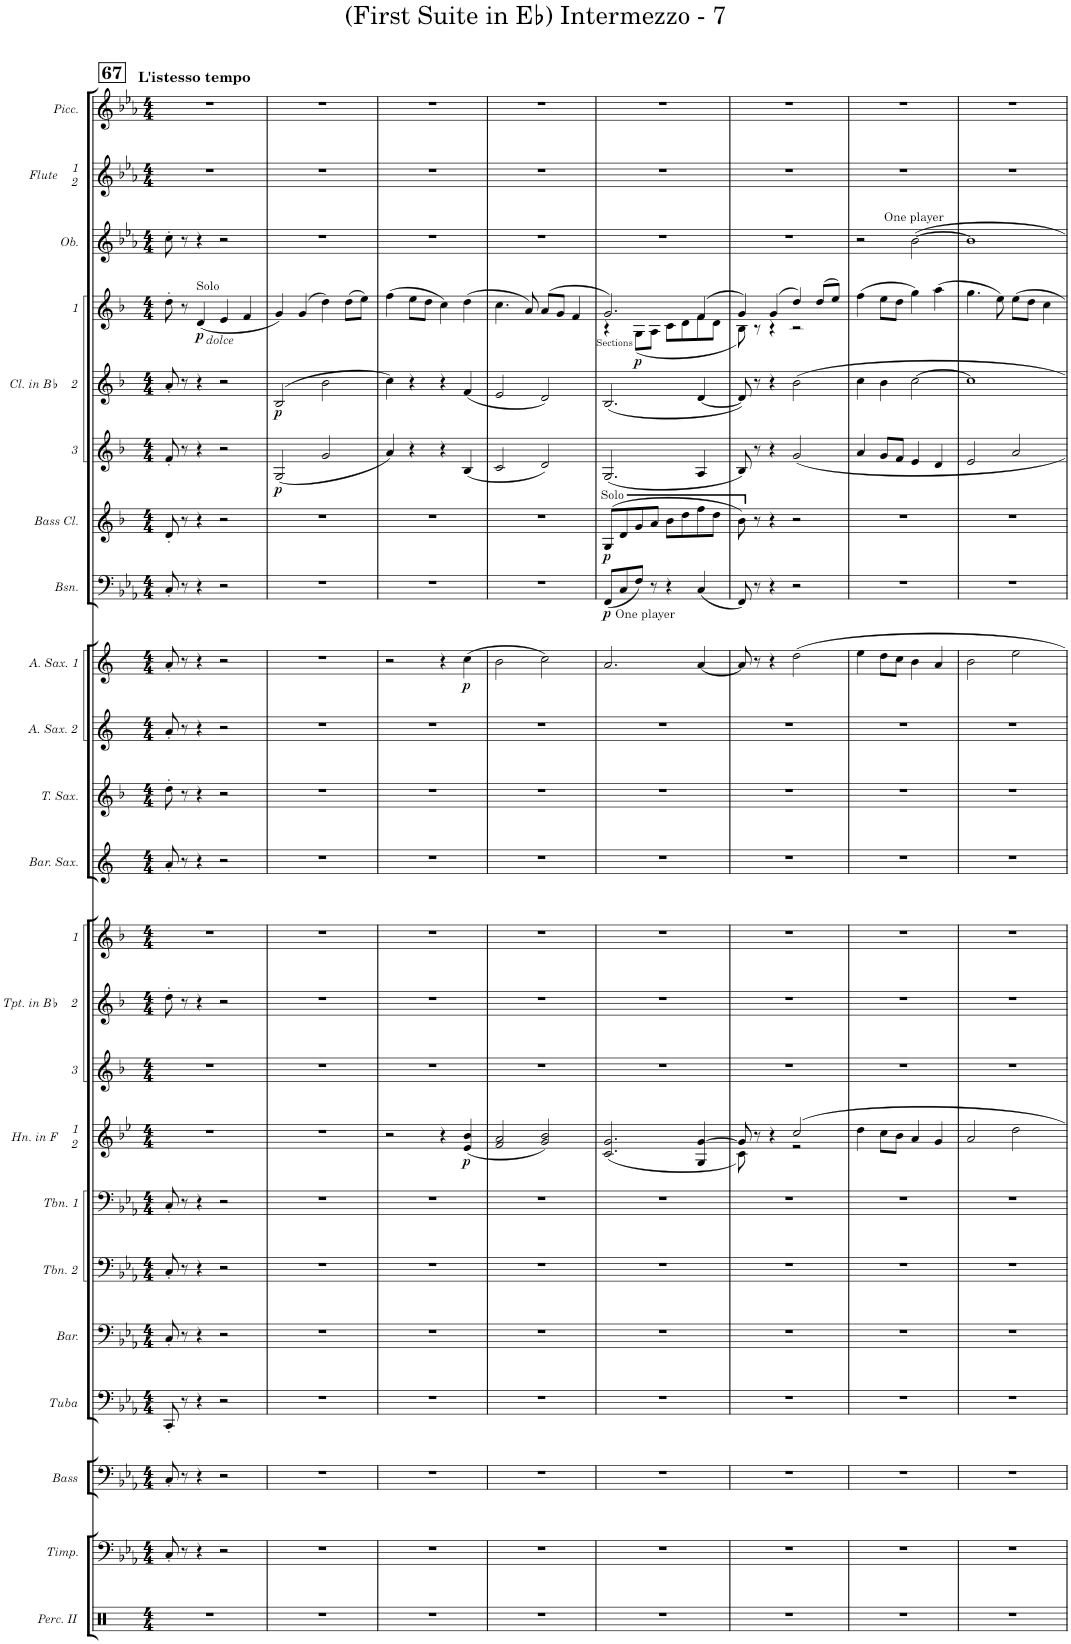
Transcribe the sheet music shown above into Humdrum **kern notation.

**kern	**kern	**kern	**kern	**kern	**kern	**kern	**kern	**dynam	**kern	**kern	**kern	**kern	**kern	**kern	**kern	**dynam	**kern	**dynam	**kern	**dynam	**kern	**dynam	**kern	**dynam	**kern	**dynam	**kern	**kern	**kern
*part23	*part22	*part21	*part20	*part19	*part18	*part17	*part16	*part16	*part15	*part14	*part13	*part12	*part11	*part10	*part9	*part9	*part8	*part8	*part7	*part7	*part6	*part6	*part5	*part5	*part4	*part4	*part3	*part2	*part1
*staff23	*staff22	*staff21	*staff20	*staff19	*staff18	*staff17	*staff16	*staff16	*staff15	*staff14	*staff13	*staff12	*staff11	*staff10	*staff9	*staff9	*staff8	*staff8	*staff7	*staff7	*staff6	*staff6	*staff5	*staff5	*staff4	*staff4	*staff3	*staff2	*staff1
*I"Percussion II	*I"Timpani	*I"String Bass	*I"Tuba	*I"Baritone	*I"Trombone 2	*I"Trombone 1	*I"1 Horn in F        2	*	*I"3	*I"Trumpet in Bb    2	*I"1	*I"Baritone Saxophone	*I"Tenor Saxophone	*I"Alto Saxophone 2	*I"Alto Saxophone 1	*	*I"Bassoon	*	*I"Bass Clarinet	*	*I"3	*	*I"Clarinet in Bb   2	*	*I"1	*	*I"Oboe	*I"1 Flute       2	*I"Piccolo
*I'Perc. II	*I'Timp.	*I'Bass	*I'Tuba	*I'Bar.	*I'Tbn. 2	*I'Tbn. 1	*I'1 Hn. in F        2	*	*	*I'Tpt. in Bb    2	*	*I'Bar. Sax.	*I'T. Sax.	*I'A. Sax. 2	*I'A. Sax. 1	*	*I'Bsn.	*	*I'Bass Cl.	*	*	*	*I'Cl. in Bb    2	*	*	*	*I'Ob.	*I'1 Flute        2	*I'Picc.
!!LO:PB:g=z
*clefX	*clefF4	*clefF4	*clefF4	*clefF4	*clefF4	*clefF4	*clefG2	*	*clefG2	*clefG2	*clefG2	*clefG2	*clefG2	*clefG2	*clefG2	*	*clefF4	*	*clefG2	*	*clefG2	*	*clefG2	*	*clefG2	*	*clefG2	*clefG2	*clefG2
*	*	*Trd7c12	*	*	*	*	*Trd4c7	*	*Trd1c2	*Trd1c2	*Trd1c2	*Trd12c21	*Trd8c14	*Trd5c9	*Trd5c9	*	*	*	*Trd8c14	*	*Trd1c2	*	*Trd1c2	*	*Trd1c2	*	*	*	*Trd-7c-12
*k[]	*k[b-e-a-]	*k[b-e-a-]	*k[b-e-a-]	*k[b-e-a-]	*k[b-e-a-]	*k[b-e-a-]	*k[b-e-]	*	*k[b-]	*k[b-]	*k[b-]	*k[]	*k[b-]	*k[]	*k[]	*	*k[b-e-a-]	*	*k[b-]	*	*k[b-]	*	*k[b-]	*	*k[b-]	*	*k[b-e-a-]	*k[b-e-a-]	*k[b-e-a-]
*M4/4	*M4/4	*M4/4	*M4/4	*M4/4	*M4/4	*M4/4	*M4/4	*	*M4/4	*M4/4	*M4/4	*M4/4	*M4/4	*M4/4	*M4/4	*	*M4/4	*	*M4/4	*	*M4/4	*	*M4/4	*	*M4/4	*	*M4/4	*M4/4	*M4/4
!!LO:REH:place=s1:a:B:cj:fs=15:t=67
=67	=67	=67	=67	=67	=67	=67	=67	=67	=67	=67	=67	=67	=67	=67	=67	=67	=67	=67	=67	=67	=67	=67	=67	=67	=67	=67	=67	=67	=67
!	!	!	!	!	!	!	!	!	!	!	!	!	!	!	!	!	!	!	!	!	!	!	!	!	!	!	!	!	!LO:TX:a:B:t=L'istesso tempo
1r	8C'/	8C'/	8CC'/	8C'/	8C'/	8C'/	1r	.	1r	8dd'\	1r	8a'/	8dd'\	8a'/	8a'/	.	8C'/	.	8d'/	.	8f'/	.	8a'/	.	8dd'\	.	8cc'\	1r	1r
.	8r	8r	8r	8r	8r	8r	.	.	.	8r	.	8r	8r	8r	8r	.	8r	.	8r	.	8r	.	8r	.	8r	.	8r	.	.
!	!	!	!	!	!	!	!	!	!	!	!	!	!	!	!	!	!	!	!	!	!	!	!	!	!LO:TX:a:t=Solo	!	!	!	!
!	!	!	!	!	!	!	!	!	!	!	!	!	!	!	!	!	!	!	!	!	!	!	!	!	!LO:TX:b:i:t=dolce	!	!	!	!
!	!	!	!	!	!	!	!	!	!	!	!	!	!	!	!	!	!	!	!	!	!	!	!	!	!	!LO:DY:b	!	!	!
.	4r	4r	4r	4r	4r	4r	.	.	.	4r	.	4r	4r	4r	4r	.	4r	.	4r	.	4r	.	4r	.	(4d/	p	4r	.	.
.	2r	2r	2r	2r	2r	2r	.	.	.	2r	.	2r	2r	2r	2r	.	2r	.	2r	.	2r	.	2r	.	4e/	.	2r	.	.
.	.	.	.	.	.	.	.	.	.	.	.	.	.	.	.	.	.	.	.	.	.	.	.	.	4f/	.	.	.	.
=68	=68	=68	=68	=68	=68	=68	=68	=68	=68	=68	=68	=68	=68	=68	=68	=68	=68	=68	=68	=68	=68	=68	=68	=68	=68	=68	=68	=68	=68
!	!	!	!	!	!	!	!	!	!	!	!	!	!	!	!	!	!	!	!	!	!	!LO:DY:b	!	!LO:DY:b	!	!	!	!	!
1r	1r	1r	1r	1r	1r	1r	1r	.	1r	1r	1r	1r	1r	1r	1r	.	1r	.	1r	.	(2G/	p	(2B-/	p	4g/)	.	1r	1r	1r
.	.	.	.	.	.	.	.	.	.	.	.	.	.	.	.	.	.	.	.	.	.	.	.	.	(4g/	.	.	.	.
.	.	.	.	.	.	.	.	.	.	.	.	.	.	.	.	.	.	.	.	.	2g/	.	2b-\	.	4dd\)	.	.	.	.
.	.	.	.	.	.	.	.	.	.	.	.	.	.	.	.	.	.	.	.	.	.	.	.	.	(8dd\L	.	.	.	.
.	.	.	.	.	.	.	.	.	.	.	.	.	.	.	.	.	.	.	.	.	.	.	.	.	8ee\J)	.	.	.	.
=69	=69	=69	=69	=69	=69	=69	=69	=69	=69	=69	=69	=69	=69	=69	=69	=69	=69	=69	=69	=69	=69	=69	=69	=69	=69	=69	=69	=69	=69
1r	1r	1r	1r	1r	1r	1r	2r	.	1r	1r	1r	1r	1r	1r	2r	.	1r	.	1r	.	4a/)	.	4cc\)	.	(4ff\	.	1r	1r	1r
.	.	.	.	.	.	.	.	.	.	.	.	.	.	.	.	.	.	.	.	.	4r	.	4r	.	8ee\L	.	.	.	.
.	.	.	.	.	.	.	.	.	.	.	.	.	.	.	.	.	.	.	.	.	.	.	.	.	8dd\J	.	.	.	.
.	.	.	.	.	.	.	4r	.	.	.	.	.	.	.	4r	.	.	.	.	.	4r	.	4r	.	4cc\)	.	.	.	.
!	!	!	!	!	!	!	!	!LO:DY:b	!	!	!	!	!	!	!	!LO:DY:b	!	!	!	!	!	!	!	!	!	!	!	!	!
.	.	.	.	.	.	.	(4e-/ 4b-/	p	.	.	.	.	.	.	(4cc\	p	.	.	.	.	(4B-/	.	(4f/	.	(4dd\	.	.	.	.
=70	=70	=70	=70	=70	=70	=70	=70	=70	=70	=70	=70	=70	=70	=70	=70	=70	=70	=70	=70	=70	=70	=70	=70	=70	=70	=70	=70	=70	=70
1r	1r	1r	1r	1r	1r	1r	2f/ 2a/	.	1r	1r	1r	1r	1r	1r	2b\	.	1r	.	1r	.	2c/	.	2e/	.	4.cc\	.	1r	1r	1r
.	.	.	.	.	.	.	.	.	.	.	.	.	.	.	.	.	.	.	.	.	.	.	.	.	8a/)	.	.	.	.
.	.	.	.	.	.	.	2g/ 2b-/)	.	.	.	.	.	.	.	2cc\)	.	.	.	.	.	2d/)	.	2d/)	.	(8a/L	.	.	.	.
.	.	.	.	.	.	.	.	.	.	.	.	.	.	.	.	.	.	.	.	.	.	.	.	.	8g/J	.	.	.	.
.	.	.	.	.	.	.	.	.	.	.	.	.	.	.	.	.	.	.	.	.	.	.	.	.	4f/	.	.	.	.
=71	=71	=71	=71	=71	=71	=71	=71	=71	=71	=71	=71	=71	=71	=71	=71	=71	=71	=71	=71	=71	=71	=71	=71	=71	=71	=71	=71	=71	=71
*	*	*	*	*	*	*	*	*	*	*	*	*	*	*	*	*	*	*	*	*	*	*	*	*	*^	*	*	*	*
!	!	!	!	!	!	!	!	!	!	!	!	!	!	!	!	!	!	!	!LO:TX:a:t=Solo	!	!	!	!	!	!	!	!	!	!	!
!	!	!	!	!	!	!	!	!	!	!	!	!	!	!	!	!	!LO:TX:b:t=One player	!	!	!	!	!	!	!	!	!	!	!	!	!
!	!	!	!	!	!	!	!	!	!	!	!	!	!	!	!	!	!	!LO:DY:b	!	!LO:DY:b	!	!	!	!	!	!	!	!	!	!
1r	1r	1r	1r	1r	1r	1r	(2.c/ 2.g/	.	1r	1r	1r	1r	1r	1r	2.a/	.	(8FF/L	p	(8G/L	p	(2.G/	.	(2.B-/	.	2.g/)	4r	.	1r	1r	1r
.	.	.	.	.	.	.	.	.	.	.	.	.	.	.	.	.	8C/	.	8d/	.	.	.	.	.	.	.	.	.	.	.
!	!	!	!	!	!	!	!	!	!	!	!	!	!	!	!	!	!	!	!	!	!	!	!	!	!	!LO:TX:b:t=Sections	!	!	!	!
!	!	!	!	!	!	!	!	!	!	!	!	!	!	!	!	!	!	!	!	!	!	!	!	!	!	!	!LO:DY:b	!	!	!
.	.	.	.	.	.	.	.	.	.	.	.	.	.	.	.	.	8F/J)	.	8g/	.	.	.	.	.	.	(8G\L	p	.	.	.
.	.	.	.	.	.	.	.	.	.	.	.	.	.	.	.	.	8r	.	8a/J	.	.	.	.	.	.	8A\J	.	.	.	.
.	.	.	.	.	.	.	.	.	.	.	.	.	.	.	.	.	4r	.	8b-\L	.	.	.	.	.	.	8c\L	.	.	.	.
.	.	.	.	.	.	.	.	.	.	.	.	.	.	.	.	.	.	.	8dd\	.	.	.	.	.	.	8d\	.	.	.	.
.	.	.	.	.	.	.	4G/ [4g/	.	.	.	.	.	.	.	[4a/	.	(4C/	.	8ff\	.	4A/	.	[4d/	.	(4f/	8f\	.	.	.	.
.	.	.	.	.	.	.	.	.	.	.	.	.	.	.	.	.	.	.	8dd\J	.	.	.	.	.	.	8d\J	.	.	.	.
=72	=72	=72	=72	=72	=72	=72	=72	=72	=72	=72	=72	=72	=72	=72	=72	=72	=72	=72	=72	=72	=72	=72	=72	=72	=72	=72	=72	=72	=72	=72
*	*	*	*	*	*	*	*^	*	*	*	*	*	*	*	*	*	*	*	*	*	*	*	*	*	*	*	*	*	*	*
1r	1r	1r	1r	1r	1r	1r	8g/]	8c\)	.	1r	1r	1r	1r	1r	1r	8a/]	.	8FF/)	.	8b-\)	.	8B-/)	.	8d/])	.	4g/)	8B-\)	.	1r	1r	1r
.	.	.	.	.	.	.	8r	4.ryy	.	.	.	.	.	.	.	8r	.	8r	.	8r	.	8r	.	8r	.	.	8r	.	.	.	.
.	.	.	.	.	.	.	4r	.	.	.	.	.	.	.	.	4r	.	4r	.	4r	.	4r	.	4r	.	(4g/	4r	.	.	.	.
.	.	.	.	.	.	.	2cc/	2r	.	.	.	.	.	.	.	2dd\	.	2r	.	2r	.	2g/	.	2b-\	.	4dd/)	2r	.	.	.	.
.	.	.	.	.	.	.	.	.	.	.	.	.	.	.	.	.	.	.	.	.	.	.	.	.	.	(8dd/L	.	.	.	.	.
.	.	.	.	.	.	.	.	.	.	.	.	.	.	.	.	.	.	.	.	.	.	.	.	.	.	8ee/J)	.	.	.	.	.
*	*	*	*	*	*	*	*v	*v	*	*	*	*	*	*	*	*	*	*	*	*	*	*	*	*	*	*v	*v	*	*	*	*
=73	=73	=73	=73	=73	=73	=73	=73	=73	=73	=73	=73	=73	=73	=73	=73	=73	=73	=73	=73	=73	=73	=73	=73	=73	=73	=73	=73	=73	=73
1r	1r	1r	1r	1r	1r	1r	4dd\	.	1r	1r	1r	1r	1r	1r	4ee\	.	1r	.	1r	.	4a/	.	4cc\	.	(4ff\	.	2r	1r	1r
.	.	.	.	.	.	.	8cc\L	.	.	.	.	.	.	.	8dd\L	.	.	.	.	.	8g/L	.	4b-\	.	8ee\L	.	.	.	.
.	.	.	.	.	.	.	8b-\J	.	.	.	.	.	.	.	8cc\J	.	.	.	.	.	8f/J	.	.	.	8dd\J	.	.	.	.
!	!	!	!	!	!	!	!	!	!	!	!	!	!	!	!	!	!	!	!	!	!	!	!	!	!	!	!LO:TX:a:t=One player	!	!
.	.	.	.	.	.	.	4a/	.	.	.	.	.	.	.	4b\	.	.	.	.	.	4e/	.	[2cc\	.	4gg\)	.	[2b-\	.	.
.	.	.	.	.	.	.	4g/	.	.	.	.	.	.	.	4a/	.	.	.	.	.	4d/	.	.	.	(4aa\	.	.	.	.
=74	=74	=74	=74	=74	=74	=74	=74	=74	=74	=74	=74	=74	=74	=74	=74	=74	=74	=74	=74	=74	=74	=74	=74	=74	=74	=74	=74	=74	=74
1r	1r	1r	1r	1r	1r	1r	2a/	.	1r	1r	1r	1r	1r	1r	2b\	.	1r	.	1r	.	2e/	.	1cc]	.	4.gg\	.	1b-]	1r	1r
.	.	.	.	.	.	.	.	.	.	.	.	.	.	.	.	.	.	.	.	.	.	.	.	.	8ee\)	.	.	.	.
.	.	.	.	.	.	.	2dd\	.	.	.	.	.	.	.	2ee\	.	.	.	.	.	2a/	.	.	.	8ee\L	.	.	.	.
.	.	.	.	.	.	.	.	.	.	.	.	.	.	.	.	.	.	.	.	.	.	.	.	.	8dd\J	.	.	.	.
.	.	.	.	.	.	.	.	.	.	.	.	.	.	.	.	.	.	.	.	.	.	.	.	.	4cc\	.	.	.	.
=	=	=	=	=	=	=	=	=	=	=	=	=	=	=	=	=	=	=	=	=	=	=	=	=	=	=	=	=	=
*-	*-	*-	*-	*-	*-	*-	*-	*-	*-	*-	*-	*-	*-	*-	*-	*-	*-	*-	*-	*-	*-	*-	*-	*-	*-	*-	*-	*-	*-
